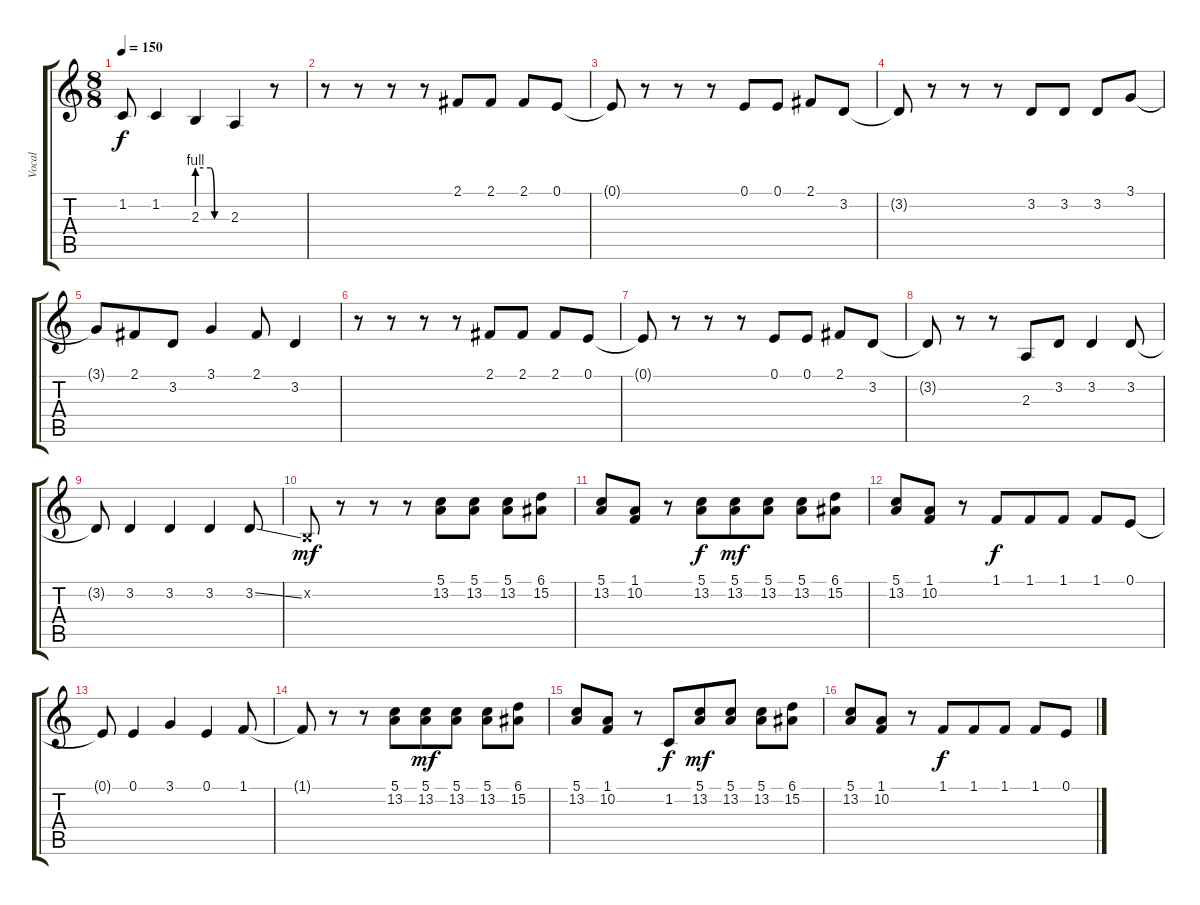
\track ("Vocal" "Vocal") {instrument violin}
\staff {score tabs}
\tuning (E4 B3 G3 D3 A2 E2) {hide}
\ts (8 8)
\tempo 150
\clef g2
\ks c
1.2{t}.8{dy f} 1.2.4 2.3{be (custom 0 4 27 4 35 0 60 0)}.4 2.3.4 r.8 |
r.8 r.8 r.8 r.8 2.1.8 2.1.8 2.1.8 0.1.8 |
0.1{t}.8 r.8 r.8 r.8 0.1.8 0.1.8 2.1.8 3.2.8 |
3.2{t}.8 r.8 r.8 r.8 3.2.8 3.2.8 3.2.8 3.1.8 |
3.1{t}.8 2.1.8 3.2.8 3.1.4 2.1.8 3.2.4 |
r.8 r.8 r.8 r.8 2.1.8 2.1.8 2.1.8 0.1.8 |
0.1{t}.8 r.8 r.8 r.8 0.1.8 0.1.8 2.1.8 3.2.8 |
3.2{t}.8 r.8 r.8 2.3.8 3.2.8 3.2.4 3.2.8 |
3.2{t}.8 3.2.4 3.2.4 3.2.4 3.2{ss}.8 |
0.2{x}.8{dy mf} r.8 r.8 r.8 (5.1 13.2).8 (5.1 13.2).8 (5.1 13.2).8 (6.1 15.2).8 |
(5.1 13.2).8 (1.1 10.2).8 r.8 (5.1 13.2).8{dy f} (5.1 13.2).8{dy mf} (5.1 13.2).8 (5.1 13.2).8 (6.1 15.2).8 |
(5.1 13.2).8 (1.1 10.2).8 r.8 1.1.8{dy f} 1.1.8 1.1.8 1.1.8 0.1.8 |
0.1{t}.8 0.1.4 3.1.4 0.1.4 1.1.8 |
1.1{t}.8 r.8 r.8 (5.1 13.2).8 (5.1 13.2).8{dy mf} (5.1 13.2).8 (5.1 13.2).8 (6.1 15.2).8 |
(5.1 13.2).8 (1.1 10.2).8 r.8 1.2.8{dy f} (5.1 13.2).8{dy mf} (5.1 13.2).8 (5.1 13.2).8 (6.1 15.2).8 |
(5.1 13.2).8 (1.1 10.2).8 r.8 1.1.8{dy f} 1.1.8 1.1.8 1.1.8 0.1.8
